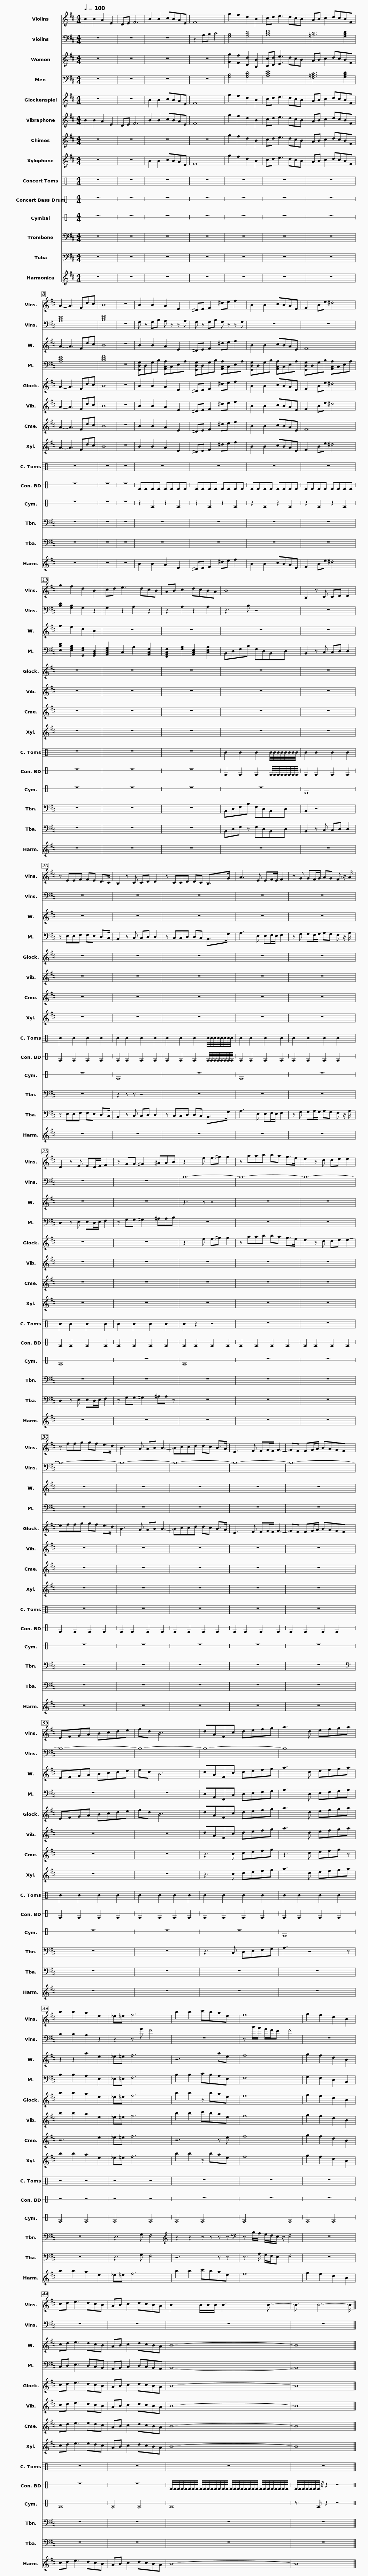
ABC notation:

X:1
%%score 1 2 3 4 5 6 7 8 9 10 11 12 13 14
L:1/8
Q:1/4=100
M:4/4
I:linebreak $
K:D
V:1 treble
V:2 bass
V:3 treble
V:4 bass
V:5 treble transpose=24
V:6 treble
V:7 treble
V:8 treble transpose=12
V:9 perc
K:none
V:10 perc stafflines=1
K:none
V:11 perc stafflines=1
K:none
V:12 bass
V:13 bass
V:14 treble
V:1
 B2 B2 A2 E2 | DE F6 | B2 B2 cBAE | F8 | g2 f2 d2 B2 | %5
 cd e3 dcB |$ AB c2 dcBF | A2- A3 Fdc | B8 | z8 | %10
 B2 B2 A2 E2 | ^DE F2 ^de f2 |$ B2 B2 cBAE | F2 Be ^d4 | g2 f2 d2 B2 | %15
 cd e3 dcB | AB c2 dcBA |$ B8 | B,2 z C CD D2 | z EEF FE D>C | %20
 B,2 z C CD D2 |$ z CCD DC B,>G | A3 E EF/E/ F2 | z G GF/G/ AG F z/ A/ | D2 z E ED/E/ F2 |$ %25
 z GG ^G2 ^AAB | z3 f f^g g2 | z aab ba g>f | e2 z d de e2 | z ffg gf e>d |$ %30
 B3 A AB B2- | Bccd dc B>A | E3 F FG/F/ G2- | GF FG/A/ BAGF | EFGA Bcde |$ %35
 fd B6 | dAFc defg | a3 d efga | b2 b2 a2 e2 | _e=e f6 |$ %40
 b2 b2 c'bae | f8 | g2 f2 d2 B2 | cd e3 dcB | AB c2 dcBA |$ %45
 B2 B/B/B/ B3 B3/2- | B3/2 B6- B/ |] %47
V:2
 z8 | z8 | z8 | z2 A,B, C4 | [G,B,]4 [G,B,D]4 | %5
 [A,CE]8 |$ [=A,C]6 [G,B,D]2 | [A,CE]8 | [B,DF]8 | z8 | %10
 G, z G,B, A, z z A, | G, z G,B, G, z z G, |$ z8 | z8 | [B,D]2 [G,B,]2 G,2 z2 | %15
 G,2 z2 A,2 z2 | z2 A,2 z2 A,2 |$ z3 B, z4 | z8 | z8 | %20
 z8 |$ z8 | z8 | z8 | z8 |$ %25
 z8 | B,8- | B,8- | B,8- | B,8- |$ %30
 B,8- | B,8- | B,8- | B,8- | B,8- |$ %35
 B,8- | B,8- | B,8 | B,2 B,2 A,2 z2 | z2 z G F4 |$ %40
 z8 | z B/A/ G/F/E F4 | z8 | z8 | z8 |$ %45
 z8 | z8 |] %47
V:3
 z8 | z8 | z8 | z8 | [Gg]2 [Ff]2 [Dd]2 [B,B]2 | %5
 [Cc][Dd] [Ee]3 dcB |$ AB c2 dcBF | A2- A3 Fdc | B8 | z8 | %10
 B2 B2 A2 E2 | ^DE F2 ^de f2 |$ B2 B2 cBAE | F8 | g2 f2 d2 B2 | %15
 z8 | z8 |$ z8 | z8 | z8 | %20
 z8 |$ z8 | z8 | z8 | z8 |$ %25
 z8 | z3 z z4 | z8 | z8 | z8 |$ %30
 z8 | z8 | z8 | z8 | EFGA Bcde |$ %35
 fd B6 | dAFc defg | a3 d efga | z2 z2 a2 e2 | _e=e f6 |$ %40
 z6 ae | f8 | g2 f2 d2 B2 | cd e3 dcB | AB c2 dcBA |$ %45
 B8- | B8 |] %47
V:4
 z8 | z8 | z8 | z8 | [G,B,]4 [G,B,D]4 | %5
 [A,CE]8 |$ [F,=A,C]6 [G,B,D]2 | [A,CE]8 | [B,DF]8 | z8 | %10
 [G,,D,G,]D,G,B, [A,,C,A,]C,E,A, | [G,,D,G,]D,G,B, [A,,C,A,]C,E,A, |$ [G,,D,G,]D,G,B, [A,,C,A,]C,E,A, | [G,,D,G,]D,G,B, [A,,C,A,]C,E,A, | [E,B,D]2 [E,G,B,]2 [G,,E,G,]2 [G,,B,,D,]2 | %15
 [A,,C,E,G,]2 C,2 A,2 [A,,C,F,]2 | [F,,A,,C,F,]2 [F,A,]2 [A,,C,E,]2 [C,E,A,]2 |$ B,,D,F,B, F,D,B,,D, | B,,2 z C, C,D, D,2 | z E,E,F, F,E, D,>C, | %20
 B,,2 z C, C,D, D,2 |$ z C,C,D, D,C, B,,>G, | A,3 E, E,F,/E,/ F,2 | z G, G,F,/G,/ A,G, F, z/ A,/ | D,2 z E, E,D,/E,/ F,2 |$ %25
 z G,G, ^G,2 ^A,A,B, | z8 | z8 | z8 | z8 |$ %30
 z8 | z8 | z8 | z8 | z8 |$ %35
 z8 | D,A,,F,,C, D,E,F,G, | A,3 D, E,F,G,A, | B,2 B,2 A,2 E,2 | _E,=E, F,6 |$ %40
 B,2 B,2 CB,A,E, | F,8 | G,2 F,2 D,2 B,,2 | C,D, E,3 D,C,B,, | A,,B,, C,2 D,C,B,,A,, |$ %45
 B,,8- | B,,8 |] %47
V:5
 z8 | z8 | B2 B2 cBAE | F8 | g2 f2 d2 B2 | %5
 cd e3 dcB |$ AB c2 dcBF | A2- A3 Fdc | B8 | z8 | %10
 B2 B2 A2 E2 | ^DE F2 ^de f2 |$ B2 B2 cBAE | F2 Be ^d4 | z8 | %15
 z8 | z8 |$ z8 | z8 | z8 | %20
 z8 |$ z8 | z8 | z8 | z8 |$ %25
 z8 | z3 f f^g g2 | z aab ba g>f | e2 z d de e2- | effg gf e>d |$ %30
 B3 A AB B2- | Bccd dc B>A | E3 F FG/F/ G2- | GF FG/A/ BAGF | EFGA Bcde |$ %35
 fd B6 | dAFc defg | a3 d efga | b2 b2 a2 e2 | _e=e f6 |$ %40
 b2 b2 z bae | f8 | g2 f2 d2 B2 | cd e3 dcB | AB c2 dcBA |$ %45
 B8- | B8 |] %47
V:6
 B2 B2 A2 E2 | DE F6 | B2 B2 cBAE | F8 | g2 f2 d2 B2 | %5
 cd e3 dcB |$ AB c2 dcBF | A2- A3 Fdc | B8 | z8 | %10
 B2 B2 A2 E2 | ^DE F2 ^de f2 |$ B2 B2 cBAE | F2 Be ^d4 | z8 | %15
 z8 | z8 |$ z8 | z8 | z8 | %20
 z8 |$ z8 | z8 | z8 | z8 |$ %25
 z8 | z8 | z8 | z8 | z8 |$ %30
 z8 | z8 | z8 | z8 | z8 |$ %35
 z8 | dAFc defg | a3 d efga | b2 b2 a2 e2 | _e=e f6 |$ %40
 b2 b2 c'bae | f8 | g2 f2 d2 B2 | cd e3 dcB | AB c2 dcBA |$ %45
 B8- | B8 |] %47
V:7
 z8 | z8 | z8 | z8 | g2 f2 d2 B2 | %5
 cd e3 dcB |$ AB c2 dcBF | A2- A3 Fdc | B8 | z8 | %10
 B2 B2 A2 E2 | ^DE F2 ^de f2 |$ B2 B2 cBAE | F8 | z8 | %15
 z8 | z8 |$ z8 | z8 | z8 | %20
 z8 |$ z8 | z8 | z8 | z8 |$ %25
 z8 | z8 | z8 | z8 | z8 |$ %30
 z8 | z8 | z8 | z8 | z8 |$ %35
 z8 | z3 c defg | z3 d efg z | z6 e2 | _e=e f6 |$ %40
 z6 z e | f8 | g2 f2 d2 B2 | cd e3 edc | AB c2 dcBA |$ %45
 B8- | B8 |] %47
V:8
 z8 | z8 | B2 B2 cBAE | F8 | g2 f2 d2 B2 | %5
 cd e3 dcB |$ AB c2 dcBF | A2- A3 Fdc | B8 | z8 | %10
 B2 B2 A2 E2 | ^DE F2 ^de f2 |$ B2 B2 cBAE | F2 Be ^d4 | z8 | %15
 z8 | z8 |$ z8 | z8 | z8 | %20
 z8 |$ z8 | z8 | z8 | z8 |$ %25
 z8 | z8 | z8 | z8 | z8 |$ %30
 z8 | z8 | z8 | z8 | z8 |$ %35
 z8 | z3 c defg | a3 d efga | b2 b2 a2 e2 | _e=e f6 |$ %40
 b2 b2 z bae | f8 | g2 f2 d2 B2 | cd e3 edc | AB c2 dcBA |$ %45
 B8- | B8 |] %47
V:9
[K:C] z8 | z8 | z8 | z8 | z8 | %5
 z8 |$ z8 | z8 | z8 | z8 | %10
 z8 | z8 |$ z8 | z8 | z8 | %15
 z8 | z8 |$ B2 B2 B2 B/4B/4B/4B/4B/4B/4B/4B/4 | B2 B2 B2 B2 | B2 B2 B2 B2 | %20
 B2 B2 B2 B2 |$ B2 B2 B2 B/4B/4B/4B/4B/4B/4B/4B/4 | B2 B2 B2 B2 | B2 B2 B2 B2 | B2 B2 B2 B2 |$ %25
 B2 B2 B2 B2 | B2 z2 z4 | z8 | z8 | z8 |$ %30
 z8 | z8 | z8 | z8 | B2 B2 B2 B2 |$ %35
 B2 B2 B2 B2 | B2 B2 B2 B2 | B2 B2 B2 B2 | z4 z4 | z4 z4 |$ %40
 z8 | z8 | z8 | z8 | z8 |$ %45
 z8 | z8 |] %47
V:10
[K:C] z8 | z8 | z8 | z8 | z8 | %5
 z8 |$ z8 | z8 | z8 | z8 | %10
 EEEE EEEE | EEEE EEEE |$ EEEE EEEE | EEEE EEEE | z8 | %15
 z8 | z8 |$ E2 E2 E2 E/4E/4E/4E/4E/4E/4E/4E/4 | E2 E2 E2 E2 | E2 E2 E2 E2 | %20
 E2 E2 E2 E2 |$ E2 E2 E2 E/4E/4E/4E/4E/4E/4E/4E/4 | E2 E2 E2 E2 | E2 E2 E2 E2 | E2 E2 E2 E2 |$ %25
 E2 E2 E2 E2 | E2 E2 E2 E2 | E2 E2 E2 E2 | E2 E2 E2 E2 | E2 E2 E2 E2 |$ %30
 E2 E2 E2 E2 | E2 E2 E2 E2 | E2 E2 E2 E2 | E2 E2 E2 E2 | E2 E2 E2 E2 |$ %35
 E2 E2 E2 E2 | E2 E2 E2 E2 | E2 E2 E2 E2 | z4 z4 | z4 z4 |$ %40
 z8 | z8 | z8 | z8 | z8 |$ %45
 E/4E/4E/4E/4E/4E/4E/4E/4 E/4E/4E/4E/4E/4E/4E/4E/4 E/4E/4E/4E/4E/4E/4E/4E/4 E/4E/4E/4E/4E/4E/4E/4E/4 | E/4E/4E/4E/4E/4E/4E/4 z/4 z2 z4 |] %47
V:11
[K:C] z8 | z8 | z8 | z8 | z8 | %5
 z8 |$ z8 | z8 | z8 | z8 | %10
 z2 E2 z2 E2 | z2 E2 z2 E2 |$ z2 E2 z2 E2 | z2 E2 z2 E2 | z8 | %15
 z8 | z8 |$ z8 | E8 | z8 | %20
 E8 |$ z8 | E8 | z8 | E8 |$ %25
 z8 | E8 | z8 | z8 | z8 |$ %30
 z8 | z8 | z8 | z8 | z8 |$ %35
 z8 | z8 | E8 | E4 E4 | E4 E4 |$ %40
 E4 E4 | E4 E4 | E4 E4 | E8 | E4 E4 |$ %45
 E8 | z3/2 E/ z2 z4 |] %47
V:12
 z8 | z8 | z8 | z8 | z8 | %5
 z8 |$ z8 | z8 | z8 | z8 | %10
 z8 | z8 |$ z8 | z8 | z8 | %15
 z8 | z8 |$ B,,D,F,B, F,D,B,,D, | B,,2 z6 | z8 | %20
 z2 z z z4 |$ z8 | z8 | z8 | z8 |$ %25
 z8 | z8 | z8 | z8 | z8 |$ %30
 z8 | z8 | z8 | z8 |[K:bass] z8 |$ %35
 z8 | z3 C, D,E,F,G, | A,3 z4 z | z8 | z3 G, F,4 |$ %40
[K:treble] z2 z2 z z z z |[K:bass] z B,/A,/ G,/F,/E,/ z/ F,4 | z8 | z8 | z8 |$ %45
 z8 | z8 |] %47
V:13
 z8 | z8 | z8 | z8 | z8 | %5
 z8 |$ z8 | z8 | z8 | z8 | %10
 z8 | z8 |$ z8 | z8 | z8 | %15
 z8 | z8 |$ B,,D,F, z F,D,B,,D, | B,,2 z C, C,D, D,2 | z E,E,F, F,E, D,>C, | %20
 B,,2 z C, C,D, D,2 |$ z C,C,D, D,C, B,,>G, | A,3 E, E,F,/E,/ F,2 | z G, G,A,/G,/ A,G, F, z/ A,/ | D,2 z E, E,D,/E,/ F,2 |$ %25
 z G,G, ^G,2 ^A,A, z | z8 | z8 | z8 | z8 |$ %30
 z8 | z8 | z8 | z8 | z8 |$ %35
 z8 | z8 | z8 | z8 | z3 G, F,4 |$ %40
 z6 z z | z3/2 A,/ G,/F,/E, F,4 | z8 | z8 | z8 |$ %45
 z8 | z8 |] %47
V:14
 z8 | z8 | z8 | z8 | z8 | %5
 z8 |$ z8 | z8 | z8 | z8 | %10
 B2 B2 A2 E2 | ^DE F2 ^de f2 |$ B2 B2 cBAE | F2 Be ^d4 | z8 | %15
 z8 | z8 |$ z8 | z8 | z8 | %20
 z8 |$ z8 | z8 | z8 | z8 |$ %25
 z8 | z8 | z8 | z8 | z8 |$ %30
 z8 | z8 | z8 | z8 | z8 |$ %35
 z8 | z8 | z8 | b2 b2 a2 e2 | _e=e f6 |$ %40
 b2 b2 c'bae | f8 | g2 f2 d2 B2 | cd e3 dcB | AB c2 dcBA |$ %45
 B8- | B8 |] %47
